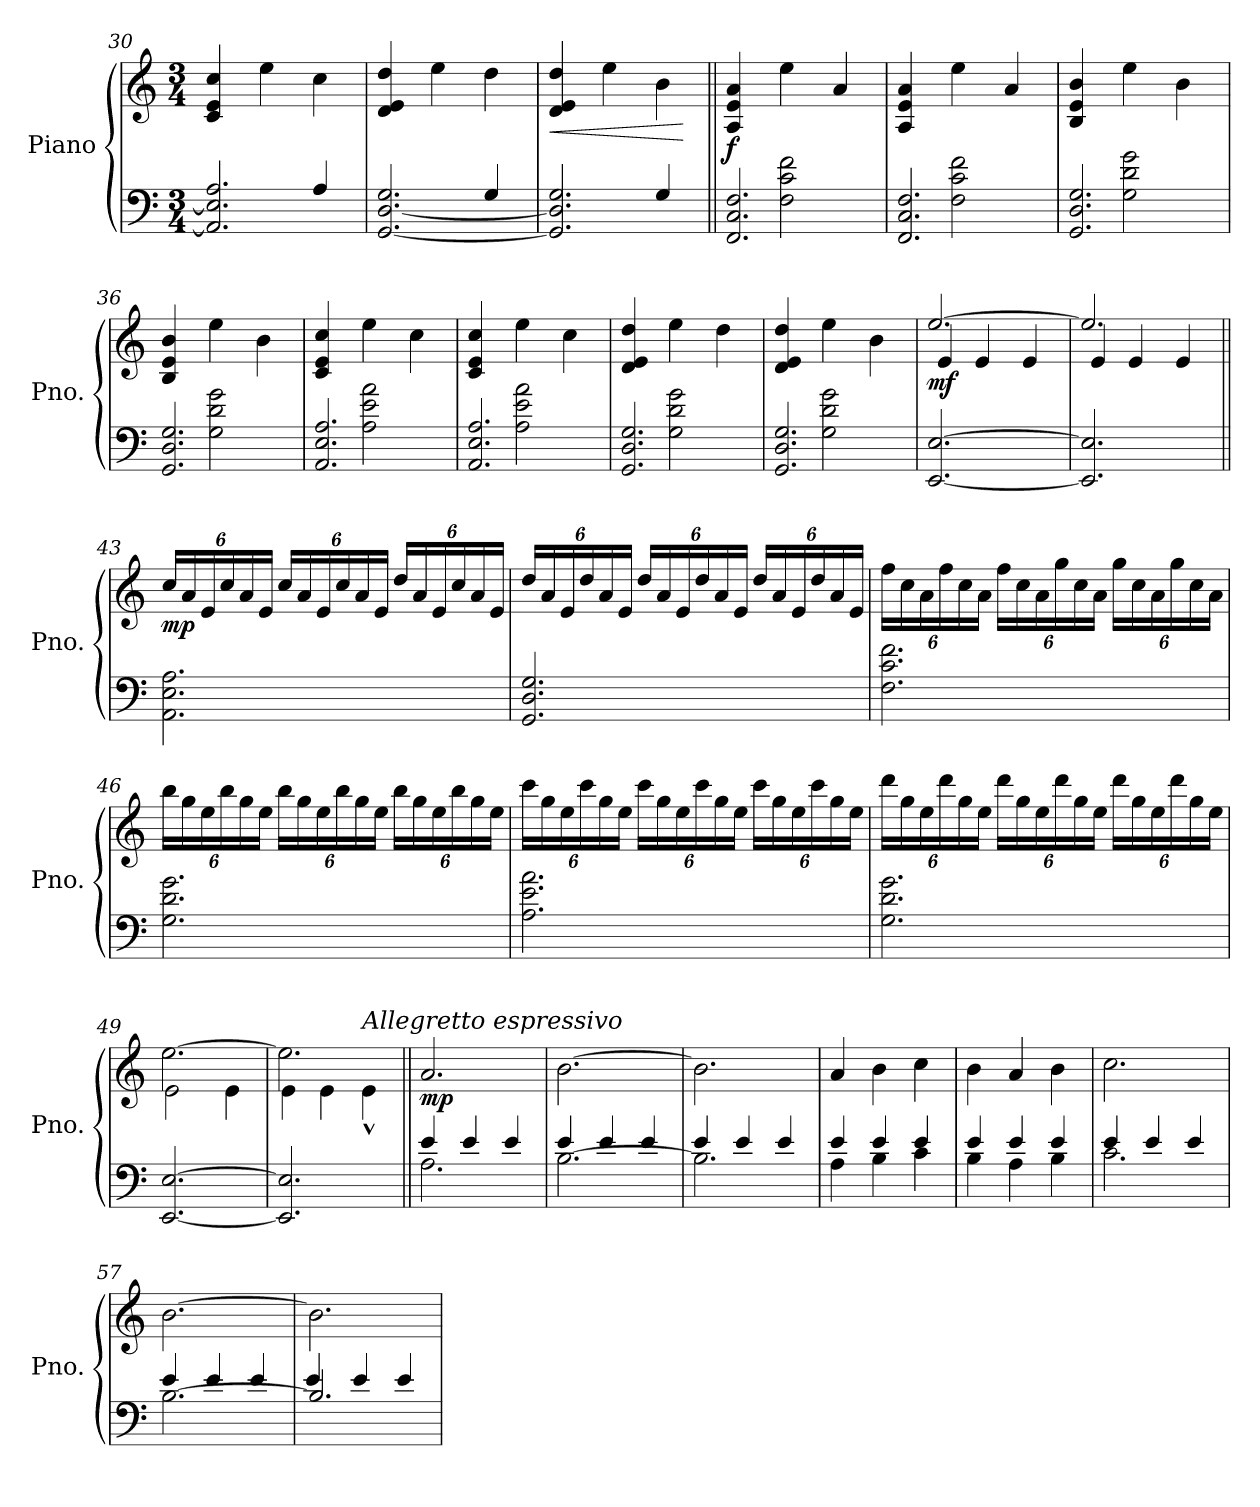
**kern	**kern	**dynam
*part1	*part1	*part1
*staff2	*staff1	*staff1/2
*I"Piano	*	*
*I'Pno.	*	*
*clefF4	*clefG2	*
*k[]	*k[]	*
*M3/4	*M3/4	*
=30	=30	=30
*^	*	*
2.AA/] 2.E/] 2.A/	2ryy	4c/ 4e/ 4cc/	.
.	.	4ee\	.
.	4A/	4cc\	.
!!LO:LB:g=z
=31	=31	=31	=31
[2.GG/ [2.D/ 2.G/	2ryy	4d/ 4e/ 4dd/	.
.	.	4ee\	.
.	4G/	4dd\	.
=32	=32	=32	=32
!	!	!	!LO:HP:b
2.GG/] 2.D/] 2.G/	2ryy	4d/ 4e/ 4dd/	<
.	.	4ee\	.
.	4G/	4b\	.
*v	*v	*	*
.	.	[
=33||	=33||	=33||
*^	*	*
!	!	!	!LO:DY:b
2.FF/ 2.C/ 2.F/	4ryy	4A/ 4e/ 4a/	f
.	2F\ 2c\ 2f\	4ee\	.
.	.	4a/	.
=34	=34	=34	=34
2.FF/ 2.C/ 2.F/	4ryy	4A/ 4e/ 4a/	.
.	2F\ 2c\ 2f\	4ee\	.
.	.	4a/	.
=35	=35	=35	=35
2.GG/ 2.D/ 2.G/	4ryy	4B/ 4e/ 4b/	.
.	2G\ 2d\ 2g\	4ee\	.
.	.	4b\	.
=36	=36	=36	=36
2.GG/ 2.D/ 2.G/	4ryy	4B/ 4e/ 4b/	.
.	2G\ 2d\ 2g\	4ee\	.
.	.	4b\	.
=37	=37	=37	=37
2.AA/ 2.E/ 2.A/	4ryy	4c/ 4e/ 4cc/	.
.	2A\ 2e\ 2a\	4ee\	.
.	.	4cc\	.
=38	=38	=38	=38
2.AA/ 2.E/ 2.A/	4ryy	4c/ 4e/ 4cc/	.
.	2A\ 2e\ 2a\	4ee\	.
.	.	4cc\	.
=39	=39	=39	=39
2.GG/ 2.D/ 2.G/	4ryy	4d/ 4e/ 4dd/	.
.	2G\ 2d\ 2g\	4ee\	.
.	.	4dd\	.
=40	=40	=40	=40
2.GG/ 2.D/ 2.G/	4ryy	4d/ 4e/ 4dd/	.
.	2G\ 2d\ 2g\	4ee\	.
.	.	4b\	.
*v	*v	*	*
!!LO:LB:g=z
=41	=41	=41
*	*^	*
!	!	!	!LO:DY:b
[2.EE/ [2.E/	[2.ee/	4e/	mf
.	.	4e/	.
.	.	4e/	.
=42	=42	=42	=42
2.EE/] 2.E/]	2.ee/]	4e/	.
.	.	4e/	.
.	.	4e/	.
*	*v	*v	*
=43||	=43||	=43||
*	*Xbrackettup	*
*	*^	*
!	!	!	!LO:DY:b
*	*v	*v	*
2.AA\ 2.E\ 2.A\	24cc/LL	mp
.	24a/	.
.	24e/	.
.	24cc/	.
.	24a/	.
.	24e/JJ	.
.	24cc/LL	.
.	24a/	.
.	24e/	.
.	24cc/	.
.	24a/	.
.	24e/JJ	.
.	24dd/LL	.
.	24a/	.
.	24e/	.
.	24cc/	.
.	24a/	.
.	24e/JJ	.
=44	=44	=44
2.GG/ 2.D/ 2.G/	24dd/LL	.
.	24a/	.
.	24e/	.
.	24dd/	.
.	24a/	.
.	24e/JJ	.
.	24dd/LL	.
.	24a/	.
.	24e/	.
.	24dd/	.
.	24a/	.
.	24e/JJ	.
.	24dd/LL	.
.	24a/	.
.	24e/	.
.	24dd/	.
.	24a/	.
.	24e/JJ	.
!!LO:PB:g=z
=45	=45	=45
2.F\ 2.c\ 2.f\	24ff\LL	.
.	24cc\	.
.	24a\	.
.	24ff\	.
.	24cc\	.
.	24a\JJ	.
.	24ff\LL	.
.	24cc\	.
.	24a\	.
.	24gg\	.
.	24cc\	.
.	24a\JJ	.
.	24gg\LL	.
.	24cc\	.
.	24a\	.
.	24gg\	.
.	24cc\	.
.	24a\JJ	.
=46	=46	=46
2.G\ 2.d\ 2.g\	24bb\LL	.
.	24gg\	.
.	24ee\	.
.	24bb\	.
.	24gg\	.
.	24ee\JJ	.
.	24bb\LL	.
.	24gg\	.
.	24ee\	.
.	24bb\	.
.	24gg\	.
.	24ee\JJ	.
.	24bb\LL	.
.	24gg\	.
.	24ee\	.
.	24bb\	.
.	24gg\	.
.	24ee\JJ	.
=47	=47	=47
2.A\ 2.e\ 2.a\	24ccc\LL	.
.	24gg\	.
.	24ee\	.
.	24ccc\	.
.	24gg\	.
.	24ee\JJ	.
.	24ccc\LL	.
.	24gg\	.
.	24ee\	.
.	24ccc\	.
.	24gg\	.
.	24ee\JJ	.
.	24ccc\LL	.
.	24gg\	.
.	24ee\	.
.	24ccc\	.
.	24gg\	.
.	24ee\JJ	.
!!LO:LB:g=z
=48	=48	=48
2.G\ 2.d\ 2.g\	24ddd\LL	.
.	24gg\	.
.	24ee\	.
.	24ddd\	.
.	24gg\	.
.	24ee\JJ	.
.	24ddd\LL	.
.	24gg\	.
.	24ee\	.
.	24ddd\	.
.	24gg\	.
.	24ee\JJ	.
.	24ddd\LL	.
.	24gg\	.
.	24ee\	.
.	24ddd\	.
.	24gg\	.
.	24ee\JJ	.
=49	=49	=49
*	*^	*
[2.EE/ [2.E/	[2.ee\	2e\	.
.	.	4e\	.
=50	=50	=50	=50
2.EE/] 2.E/]	2.ee\]	4e\	.
.	.	4e\	.
*	*MM93	*	*
!	!	!LO:TX:a:i:t=Allegretto espressivo	!
.	.	4e^^\	.
=51||	=51||	=51||	=51||
*^	*	*	*
!	!	!LO:TX:a:t=Day One	!	!
!	!	!	!	!LO:DY:b
*	*	*v	*v	*
2.A\	4e/	2.a/	mp
.	4e/	.	.
.	4e/	.	.
=52	=52	=52	=52
[2.B\	4e/	[2.b\	.
.	4e/	.	.
.	4e/	.	.
=53	=53	=53	=53
2.B\]	4e/	2.b\]	.
.	4e/	.	.
.	4e/	.	.
=54	=54	=54	=54
4A\	4e/	4a/	.
4B\	4e/	4b\	.
4c\	4e/	4cc\	.
!!LO:LB:g=z
=55	=55	=55	=55
4B\	4e/	4b\	.
4A\	4e/	4a/	.
4B\	4e/	4b\	.
=56	=56	=56	=56
2.c\	4e/	2.cc\	.
.	4e/	.	.
.	4e/	.	.
=57	=57	=57	=57
[2.B\	4e/	[2.b\	.
.	4e/	.	.
.	4e/	.	.
=58	=58	=58	=58
2.B/]	4e/	2.b\]	.
.	4e/	.	.
.	4e/	.	.
*v	*v	*	*
=	=	=
*-	*-	*-
